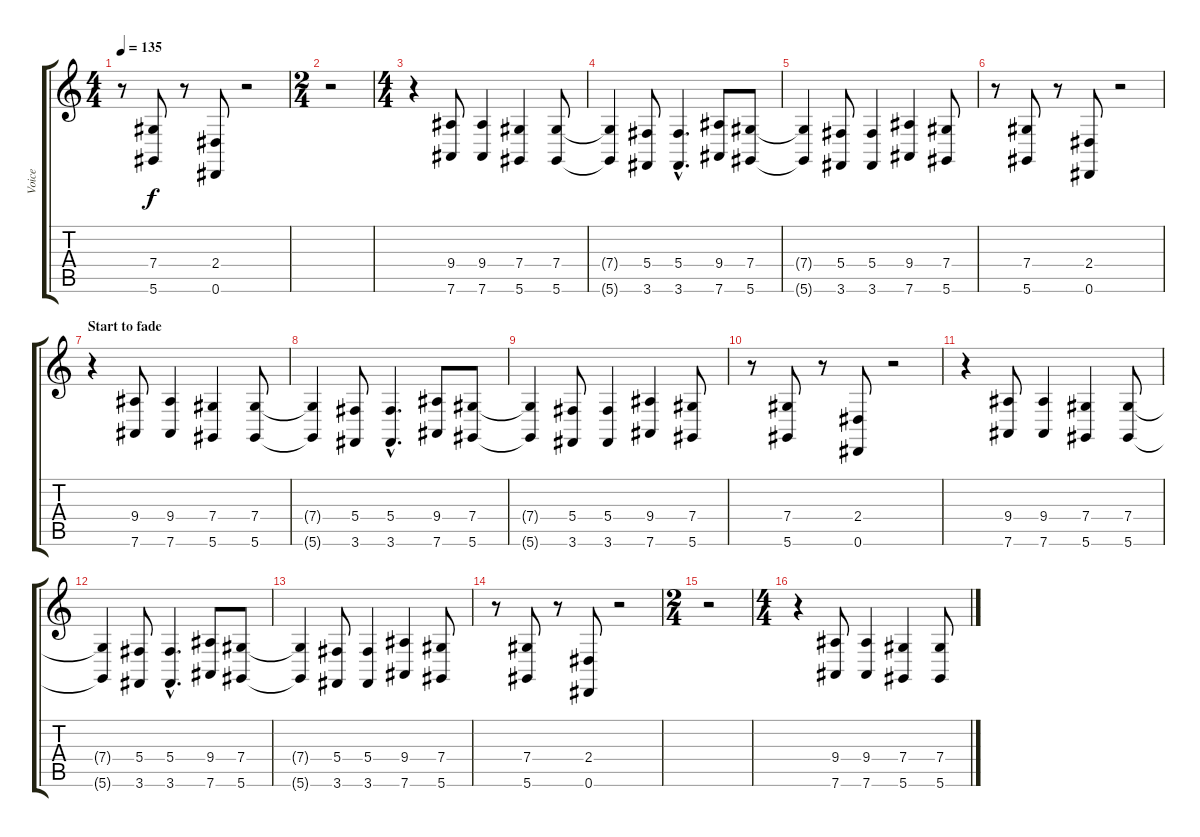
\track ("Voice" "Voice") {instrument bassoon}
\staff {score tabs}
\tuning (Eb4 Bb3 Gb3 Db3 Ab2 Eb2) {hide}
\ts (4 4)
\tempo 135
\clef g2
\ks c
r.8{dy f} (7.4 5.6).8 r.8 (2.4 0.6).8 r.2 |
\ts (2 4)
r.2 |
\ts (4 4)
r.4 (9.4 7.6).8 (9.4 7.6).4 (7.4 5.6).4 (7.4 5.6).8 |
(7.4{t} 5.6{t}).4 (5.4 3.6).8 (5.4{hac} 3.6{hac}).4{d} (9.4 7.6).8 (7.4 5.6).8 |
(7.4{t} 5.6{t}).4 (5.4 3.6).8 (5.4 3.6).4 (9.4 7.6).4 (7.4 5.6).8 |
r.8 (7.4 5.6).8 r.8 (2.4 0.6).8 r.2 |
\section ("" "Start to fade")
r.4 (9.4 7.6).8 (9.4 7.6).4 (7.4 5.6).4 (7.4 5.6).8 |
(7.4{t} 5.6{t}).4 (5.4 3.6).8 (5.4{hac} 3.6{hac}).4{d} (9.4 7.6).8 (7.4 5.6).8 |
(7.4{t} 5.6{t}).4 (5.4 3.6).8 (5.4 3.6).4 (9.4 7.6).4 (7.4 5.6).8 |
r.8 (7.4 5.6).8 r.8 (2.4 0.6).8 r.2 |
r.4 (9.4 7.6).8 (9.4 7.6).4 (7.4 5.6).4 (7.4 5.6).8 |
(7.4{t} 5.6{t}).4 (5.4 3.6).8 (5.4{hac} 3.6{hac}).4{d} (9.4 7.6).8 (7.4 5.6).8 |
(7.4{t} 5.6{t}).4 (5.4 3.6).8 (5.4 3.6).4 (9.4 7.6).4 (7.4 5.6).8 |
r.8 (7.4 5.6).8 r.8 (2.4 0.6).8 r.2 |
\ts (2 4)
r.2 |
\ts (4 4)
r.4 (9.4 7.6).8 (9.4 7.6).4 (7.4 5.6).4 (7.4 5.6).8
